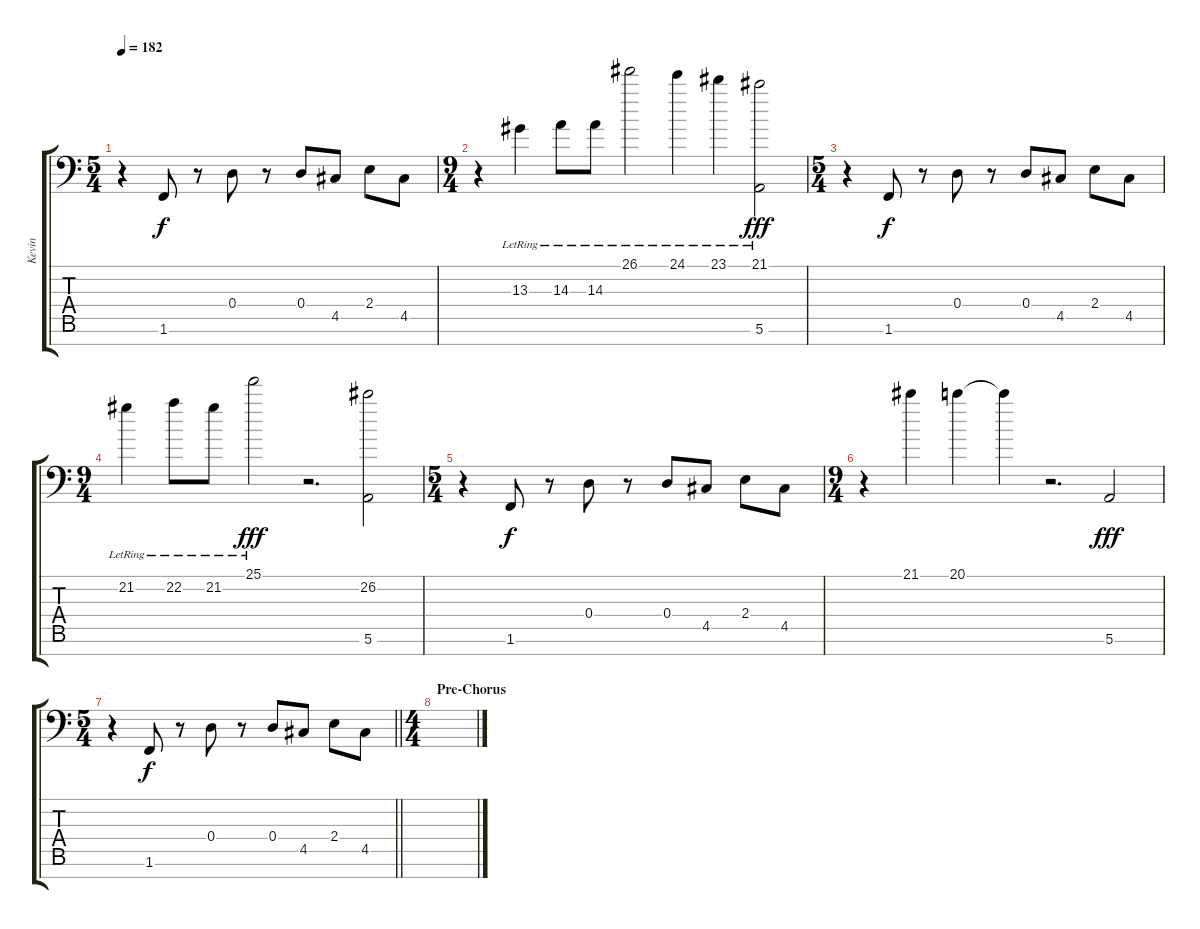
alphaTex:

\track ("Kevin" "Kevin") {instrument electricgrandpiano}
\staff {score tabs}
\tuning (E4 B3 G3 D3 A2 E2 B0) {hide}
\ts (5 4)
\tempo 182
\clef f4
\ks c
r.4{dy fff} 1.6.8{dy f} r.8 0.4.8 r.8 0.4.8 4.5.8 2.4.8 4.5.8 |
\ts (9 4)
r.4 13.3{lr}.4 14.3{lr}.8 14.3{lr}.8 26.1{lr}.2 24.1{lr}.4 23.1{lr}.4 (21.1{lr} 5.6).2{dy fff} |
\ts (5 4)
r.4 1.6.8{dy f} r.8 0.4.8 r.8 0.4.8 4.5.8 2.4.8 4.5.8 |
\ts (9 4)
21.2{lr}.4 22.2{lr}.8 21.2{lr}.8 25.1{lr}.2{dy fff} r.2{d} (26.2 5.6).2 |
\ts (5 4)
r.4 1.6.8{dy f} r.8 0.4.8 r.8 0.4.8 4.5.8 2.4.8 4.5.8 |
\ts (9 4)
r.4 21.1.4 20.1.4 20.1{t}.4 r.2{d} 5.6.2{dy fff} |
\ts (5 4)
\barLineRight lightlight
r.4 1.6.8{dy f} r.8 0.4.8 r.8 0.4.8 4.5.8 2.4.8 4.5.8 |
\ts (4 4)
\section ("" "Pre-Chorus")
